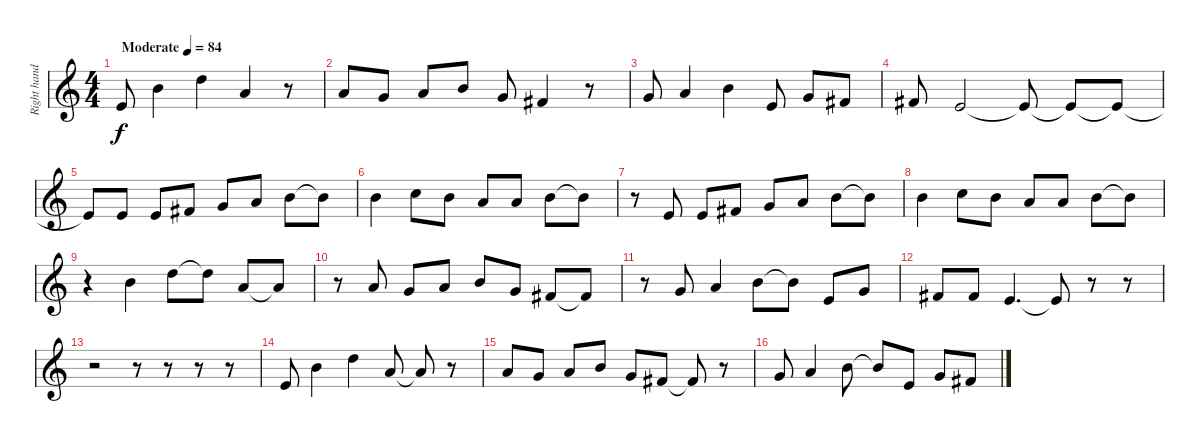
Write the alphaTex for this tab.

\track ("Right hand" "Right hand") {instrument brightacousticpiano}
\staff {score}
\tuning (E4 B3 G3 D3 A2 E2) {hide}
\ts (4 4)
\tempo (84 "Moderate")
\clef g2
\ks c
0.1.8{dy f instrument brightacousticpiano} 7.1.4 10.1.4 5.1.4 r.8 |
5.1.8 3.1.8 5.1.8 7.1.8 3.1.8 2.1.4 r.8 |
3.1.8 5.1.4 7.1.4 0.1.8 3.1.8 2.1.8 |
2.1.8 0.1.2 0.1{t}.8 0.1{t}.8 0.1{t}.8 |
0.1{t}.8 0.1.8 0.1.8 2.1.8 3.1.8 5.1.8 7.1.8 7.1{t}.8 |
7.1.4 8.1.8 7.1.8 5.1.8 5.1.8 7.1.8 7.1{t}.8 |
r.8 0.1.8 0.1.8 2.1.8 3.1.8 5.1.8 7.1.8 7.1{t}.8 |
7.1.4 8.1.8 7.1.8 5.1.8 5.1.8 7.1.8 7.1{t}.8 |
r.4 7.1.4 10.1.8 10.1{t}.8 5.1.8 5.1{t}.8 |
r.8 5.1.8 3.1.8 5.1.8 7.1.8 3.1.8 2.1.8 2.1{t}.8 |
r.8 3.1.8 5.1.4 7.1.8 7.1{t}.8 0.1.8 3.1.8 |
2.1.8 2.1.8 0.1.4{d} 0.1{t}.8 r.8 r.8 |
r.2 r.8 r.8 r.8 r.8 |
0.1.8 7.1.4 10.1.4 5.1.8 5.1{t}.8 r.8 |
5.1.8 3.1.8 5.1.8 7.1.8 3.1.8 2.1.8 2.1{t}.8 r.8 |
3.1.8 5.1.4 7.1.8 7.1{t}.8 0.1.8 3.1.8 2.1.8
